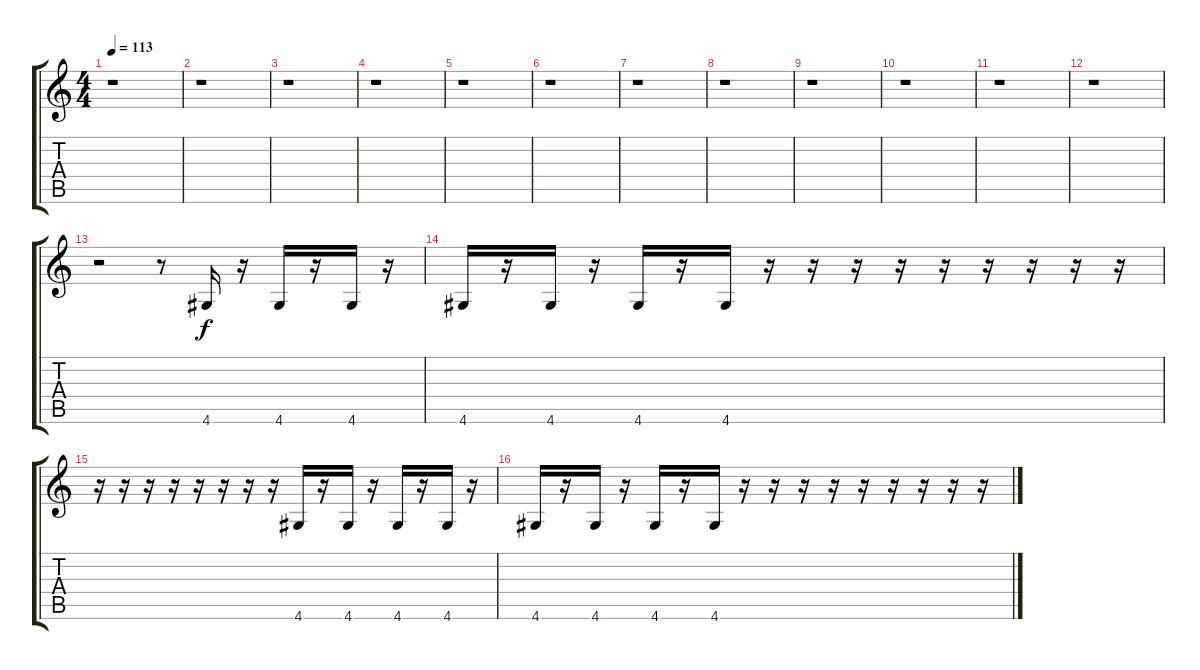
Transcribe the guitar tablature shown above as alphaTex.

\track "" {instrument overdrivenguitar}
\staff {score tabs}
\tuning (E4 B3 G3 D3 A2 E2) {hide}
\ts (4 4)
\tempo 113
\clef g2
\ks c
r.1{dy f} |
r.1 |
r.1 |
r.1 |
r.1 |
r.1 |
r.1 |
r.1 |
r.1 |
r.1 |
r.1 |
r.1 |
r.2 r.8 4.6.16 r.16 4.6.16 r.16 4.6.16 r.16 |
4.6.16 r.16 4.6.16 r.16 4.6.16 r.16 4.6.16 r.16 r.16 r.16 r.16 r.16 r.16 r.16 r.16 r.16 |
r.16 r.16 r.16 r.16 r.16 r.16 r.16 r.16 4.6.16 r.16 4.6.16 r.16 4.6.16 r.16 4.6.16 r.16 |
4.6.16 r.16 4.6.16 r.16 4.6.16 r.16 4.6.16 r.16 r.16 r.16 r.16 r.16 r.16 r.16 r.16 r.16
